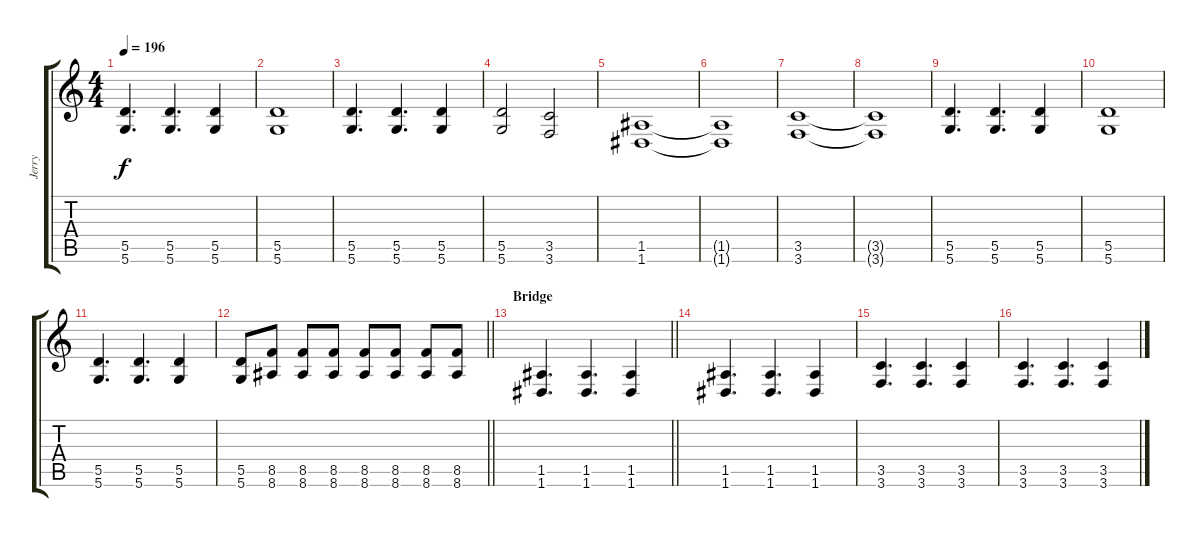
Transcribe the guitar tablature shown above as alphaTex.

\track ("Jerry" "Jerry") {instrument distortionguitar}
\staff {score tabs}
\tuning (E4 B3 G3 D3 A2 D2) {hide}
\ts (4 4)
\tempo 196
\clef g2
\ks c
(5.5 5.6).4{d dy f} (5.5 5.6).4{d} (5.5 5.6).4 |
(5.5 5.6).1 |
(5.5 5.6).4{d} (5.5 5.6).4{d} (5.5 5.6).4 |
(5.5 5.6).2 (3.5 3.6).2 |
(1.5 1.6).1 |
(1.5{t} 1.6{t}).1 |
(3.5 3.6).1 |
(3.5{t} 3.6{t}).1 |
(5.5 5.6).4{d} (5.5 5.6).4{d} (5.5 5.6).4 |
(5.5 5.6).1 |
(5.5 5.6).4{d} (5.5 5.6).4{d} (5.5 5.6).4 |
\barLineRight lightlight
(5.5 5.6).8 (8.5 8.6).8 (8.5 8.6).8 (8.5 8.6).8 (8.5 8.6).8 (8.5 8.6).8 (8.5 8.6).8 (8.5 8.6).8 |
\section ("" "Bridge")
\barLineRight lightlight
(1.5 1.6).4{d} (1.5 1.6).4{d} (1.5 1.6).4 |
(1.5 1.6).4{d} (1.5 1.6).4{d} (1.5 1.6).4 |
(3.5 3.6).4{d} (3.5 3.6).4{d} (3.5 3.6).4 |
(3.5 3.6).4{d} (3.5 3.6).4{d} (3.5 3.6).4
